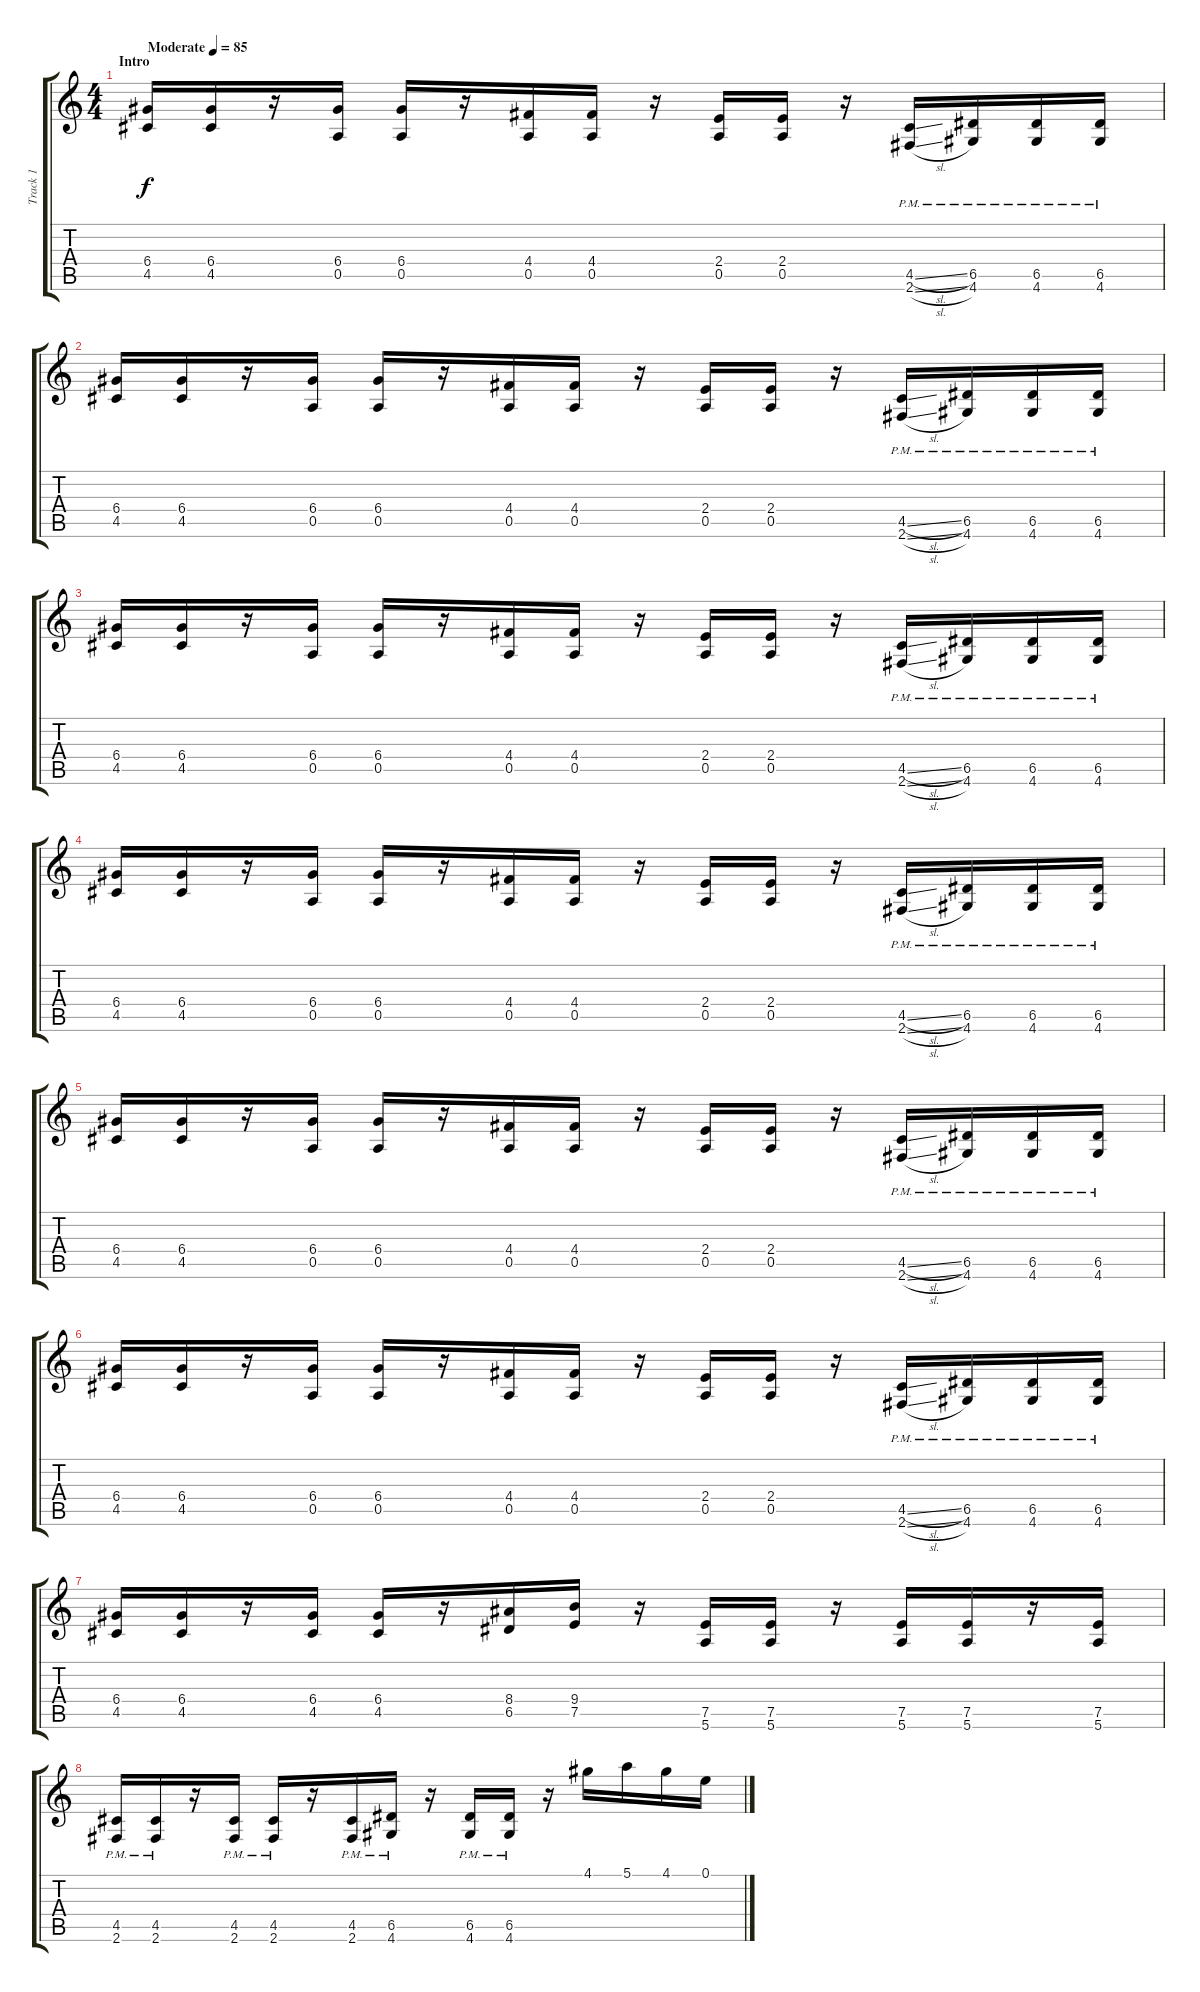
\track ("Track 1" "Track 1") {instrument overdrivenguitar}
\staff {score tabs}
\tuning (E4 B3 G3 D3 A2 E2) {hide}
\ts (4 4)
\section ("" "Intro")
\tempo (85 "Moderate")
\clef g2
\ks c
(6.4 4.5).16{dy f instrument overdrivenguitar} (6.4 4.5).16 r.16 (6.4 0.5).16 (6.4 0.5).16 r.16 (4.4 0.5).16 (4.4 0.5).16 r.16 (2.4 0.5).16 (2.4 0.5).16 r.16 (4.5{sl pm} 2.6{sl pm}).16 (6.5{pm} 4.6{pm}).16 (6.5{pm} 4.6{pm}).16 (6.5{pm} 4.6{pm}).16 |
(6.4 4.5).16 (6.4 4.5).16 r.16 (6.4 0.5).16 (6.4 0.5).16 r.16 (4.4 0.5).16 (4.4 0.5).16 r.16 (2.4 0.5).16 (2.4 0.5).16 r.16 (4.5{sl pm} 2.6{sl pm}).16 (6.5{pm} 4.6{pm}).16 (6.5{pm} 4.6{pm}).16 (6.5{pm} 4.6{pm}).16 |
(6.4 4.5).16 (6.4 4.5).16 r.16 (6.4 0.5).16 (6.4 0.5).16 r.16 (4.4 0.5).16 (4.4 0.5).16 r.16 (2.4 0.5).16 (2.4 0.5).16 r.16 (4.5{sl pm} 2.6{sl pm}).16 (6.5{pm} 4.6{pm}).16 (6.5{pm} 4.6{pm}).16 (6.5{pm} 4.6{pm}).16 |
(6.4 4.5).16 (6.4 4.5).16 r.16 (6.4 0.5).16 (6.4 0.5).16 r.16 (4.4 0.5).16 (4.4 0.5).16 r.16 (2.4 0.5).16 (2.4 0.5).16 r.16 (4.5{sl pm} 2.6{sl pm}).16 (6.5{pm} 4.6{pm}).16 (6.5{pm} 4.6{pm}).16 (6.5{pm} 4.6{pm}).16 |
(6.4 4.5).16 (6.4 4.5).16 r.16 (6.4 0.5).16 (6.4 0.5).16 r.16 (4.4 0.5).16 (4.4 0.5).16 r.16 (2.4 0.5).16 (2.4 0.5).16 r.16 (4.5{sl pm} 2.6{sl pm}).16 (6.5{pm} 4.6{pm}).16 (6.5{pm} 4.6{pm}).16 (6.5{pm} 4.6{pm}).16 |
(6.4 4.5).16 (6.4 4.5).16 r.16 (6.4 0.5).16 (6.4 0.5).16 r.16 (4.4 0.5).16 (4.4 0.5).16 r.16 (2.4 0.5).16 (2.4 0.5).16 r.16 (4.5{sl pm} 2.6{sl pm}).16 (6.5{pm} 4.6{pm}).16 (6.5{pm} 4.6{pm}).16 (6.5{pm} 4.6{pm}).16 |
(6.4 4.5).16 (6.4 4.5).16 r.16 (6.4 4.5).16 (6.4 4.5).16 r.16 (8.4 6.5).16 (9.4 7.5).16 r.16 (7.5 5.6).16 (7.5 5.6).16 r.16 (7.5 5.6).16 (7.5 5.6).16 r.16 (7.5 5.6).16 |
(4.5{pm} 2.6{pm}).16 (4.5{pm} 2.6{pm}).16 r.16 (4.5{pm} 2.6{pm}).16 (4.5{pm} 2.6{pm}).16 r.16 (4.5{pm} 2.6{pm}).16 (6.5{pm} 4.6{pm}).16 r.16 (6.5{pm} 4.6{pm}).16 (6.5{pm} 4.6{pm}).16 r.16 4.1.16 5.1.16 4.1.16 0.1.16
